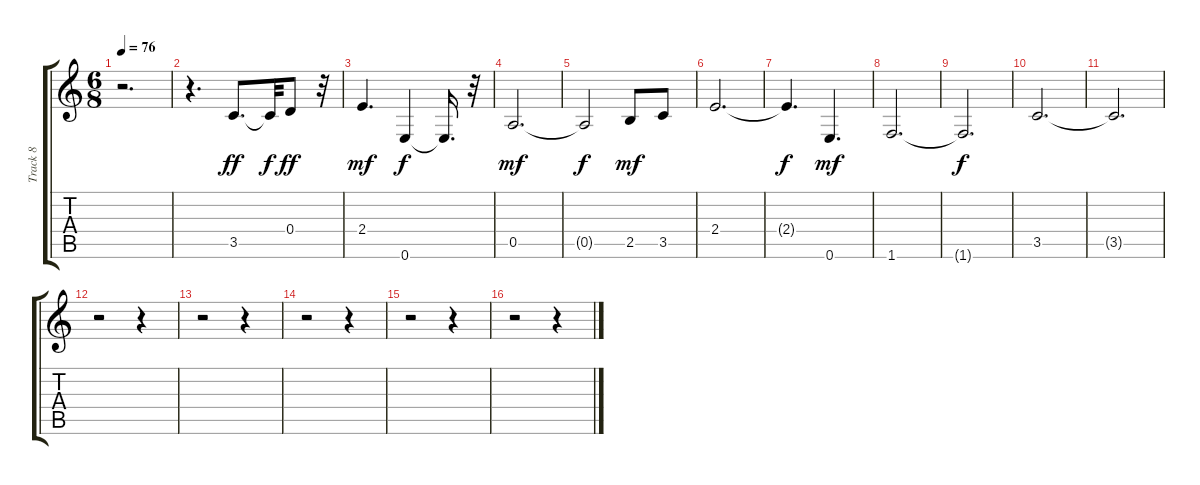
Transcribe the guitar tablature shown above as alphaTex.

\track ("Track 8" "Track 8") {instrument contrabass}
\staff {score tabs}
\tuning (E4 B3 G3 D3 A2 E2) {hide}
\ts (6 8)
\tempo 76
\clef g2
\ks c
r.2{d dy ff} |
r.4{d} 3.5.8{d} 3.5{t}.32{dy f} 0.4.8{dy ff} r.32 |
2.4.4{d dy mf} 0.6.4{dy f} 0.6{t}.16{d} r.32 |
0.5.2{d dy mf} |
0.5{t}.2{dy f} 2.5.8{dy mf} 3.5.8 |
2.4.2{d} |
2.4{t}.4{d dy f} 0.6.4{d dy mf} |
1.6.2{d} |
1.6{t}.2{d dy f} |
3.5.2{d} |
3.5{t}.2{d} |
r.2 r.4 |
r.2 r.4 |
r.2 r.4 |
r.2 r.4 |
r.2 r.4
